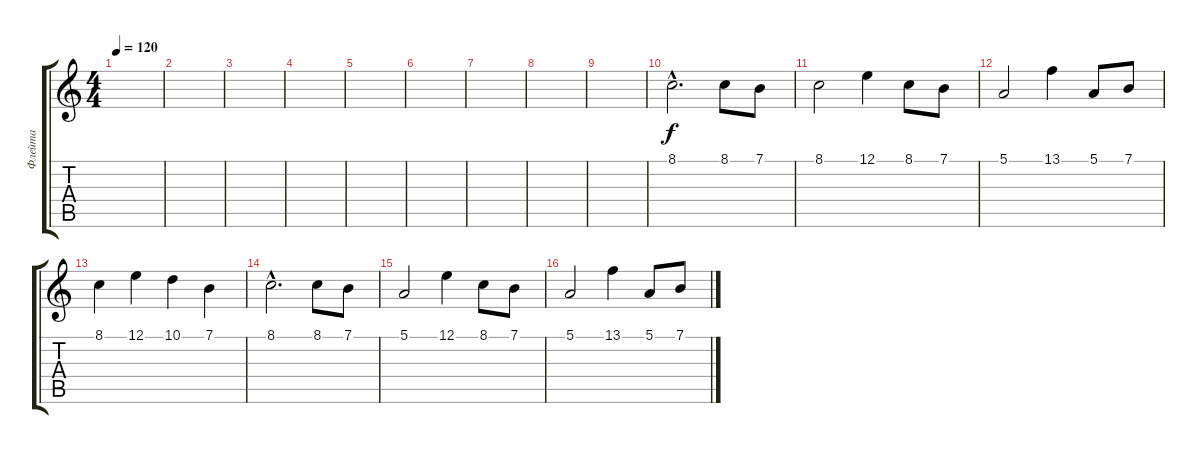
\track ("Флейта" "Флейта") {instrument piccolo}
\staff {score tabs}
\tuning (E4 B3 G3 D3 A2 E2) {hide}
\ts (4 4)
\tempo 120
\clef g2
\ks c
|
|
|
|
|
|
|
|
|
8.1{hac}.2{d} 8.1.8 7.1.8 |
8.1.2 12.1.4 8.1.8 7.1.8 |
5.1.2 13.1.4 5.1.8 7.1.8 |
8.1.4 12.1.4 10.1.4 7.1.4 |
8.1{hac}.2{d} 8.1.8 7.1.8 |
5.1.2 12.1.4 8.1.8 7.1.8 |
5.1.2 13.1.4 5.1.8 7.1.8
